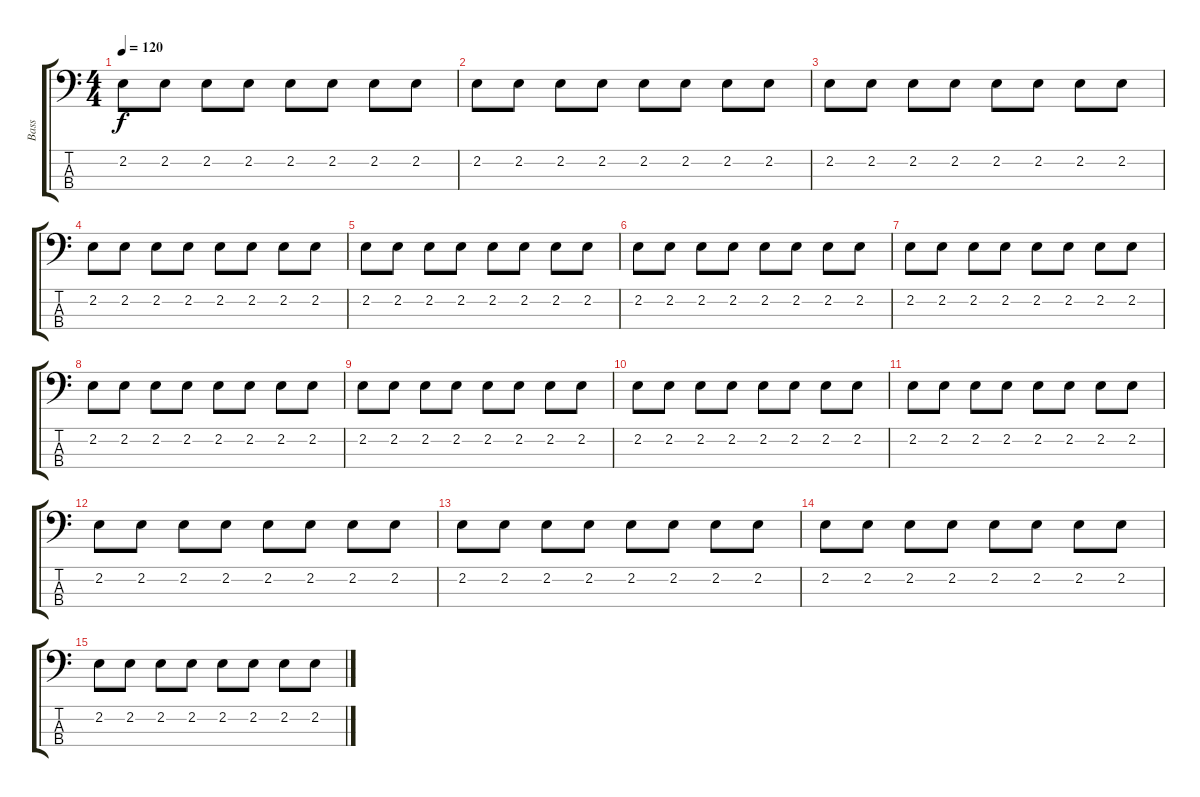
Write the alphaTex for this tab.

\track ("Bass" "Bass") {instrument electricbasspick}
\staff {score tabs}
\tuning (G2 D2 A1 E1) {hide}
\ts (4 4)
\tempo 120
\clef f4
\ks c
2.2.8{dy f} 2.2.8 2.2.8 2.2.8 2.2.8 2.2.8 2.2.8 2.2.8 |
2.2.8 2.2.8 2.2.8 2.2.8 2.2.8 2.2.8 2.2.8 2.2.8 |
2.2.8 2.2.8 2.2.8 2.2.8 2.2.8 2.2.8 2.2.8 2.2.8 |
2.2.8 2.2.8 2.2.8 2.2.8 2.2.8 2.2.8 2.2.8 2.2.8 |
2.2.8 2.2.8 2.2.8 2.2.8 2.2.8 2.2.8 2.2.8 2.2.8 |
2.2.8 2.2.8 2.2.8 2.2.8 2.2.8 2.2.8 2.2.8 2.2.8 |
2.2.8 2.2.8 2.2.8 2.2.8 2.2.8 2.2.8 2.2.8 2.2.8 |
2.2.8 2.2.8 2.2.8 2.2.8 2.2.8 2.2.8 2.2.8 2.2.8 |
2.2.8 2.2.8 2.2.8 2.2.8 2.2.8 2.2.8 2.2.8 2.2.8 |
2.2.8 2.2.8 2.2.8 2.2.8 2.2.8 2.2.8 2.2.8 2.2.8 |
2.2.8 2.2.8 2.2.8 2.2.8 2.2.8 2.2.8 2.2.8 2.2.8 |
2.2.8 2.2.8 2.2.8 2.2.8 2.2.8 2.2.8 2.2.8 2.2.8 |
2.2.8 2.2.8 2.2.8 2.2.8 2.2.8 2.2.8 2.2.8 2.2.8 |
2.2.8 2.2.8 2.2.8 2.2.8 2.2.8 2.2.8 2.2.8 2.2.8 |
2.2.8 2.2.8 2.2.8 2.2.8 2.2.8 2.2.8 2.2.8 2.2.8
